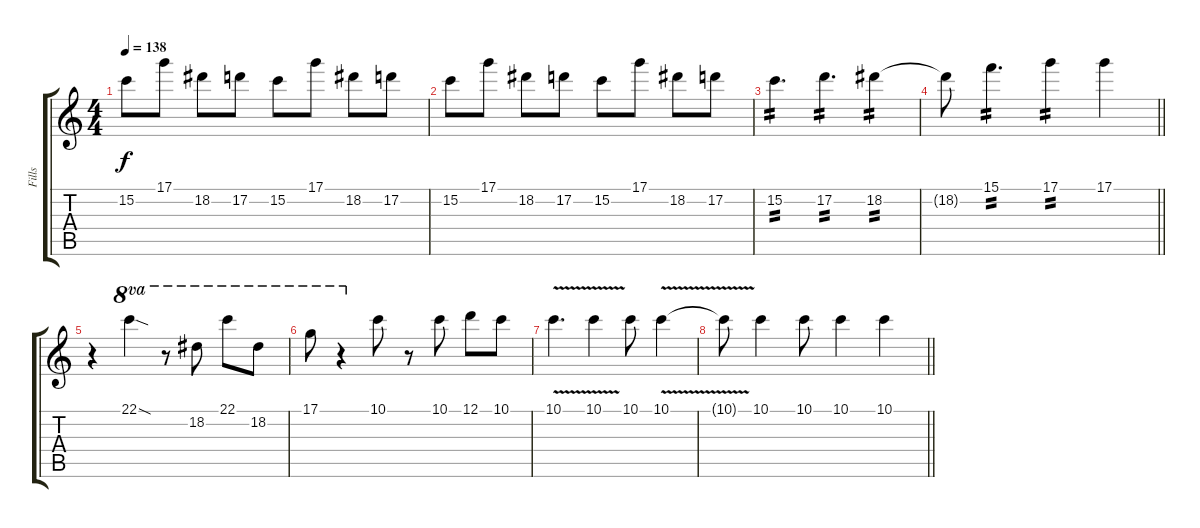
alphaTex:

\track ("Fills" "Fills") {instrument distortionguitar}
\staff {score tabs}
\tuning (D4 A3 F3 C3 G2 C2) {hide}
\ts (4 4)
\tempo 138
\clef g2
\ks c
15.2.8{dy f} 17.1.8 18.2.8 17.2.8 15.2.8 17.1.8 18.2.8 17.2.8 |
15.2.8 17.1.8 18.2.8 17.2.8 15.2.8 17.1.8 18.2.8 17.2.8 |
15.2.4{d tp 2} 17.2.4{d tp 2} 18.2.4{tp 2} |
\barLineRight lightlight
18.2{t}.8 15.1.4{d tp 2} 17.1.4{tp 2} 17.1.4 |
r.4 22.1{sod}.4{ot 8va} r.8{ot 8va} 18.2.8{ot 8va} 22.1.8{ot 8va} 18.2.8{ot 8va} |
17.1.8{ot 8va} r.4{ot 8va} 10.1.8 r.8 10.1.8 12.1.8 10.1.8 |
10.1{v}.4{d} 10.1{v}.4 10.1.8 10.1{v}.4 |
\barLineRight lightlight
10.1{t}.8 10.1.4 10.1.8 10.1.4 10.1.4
